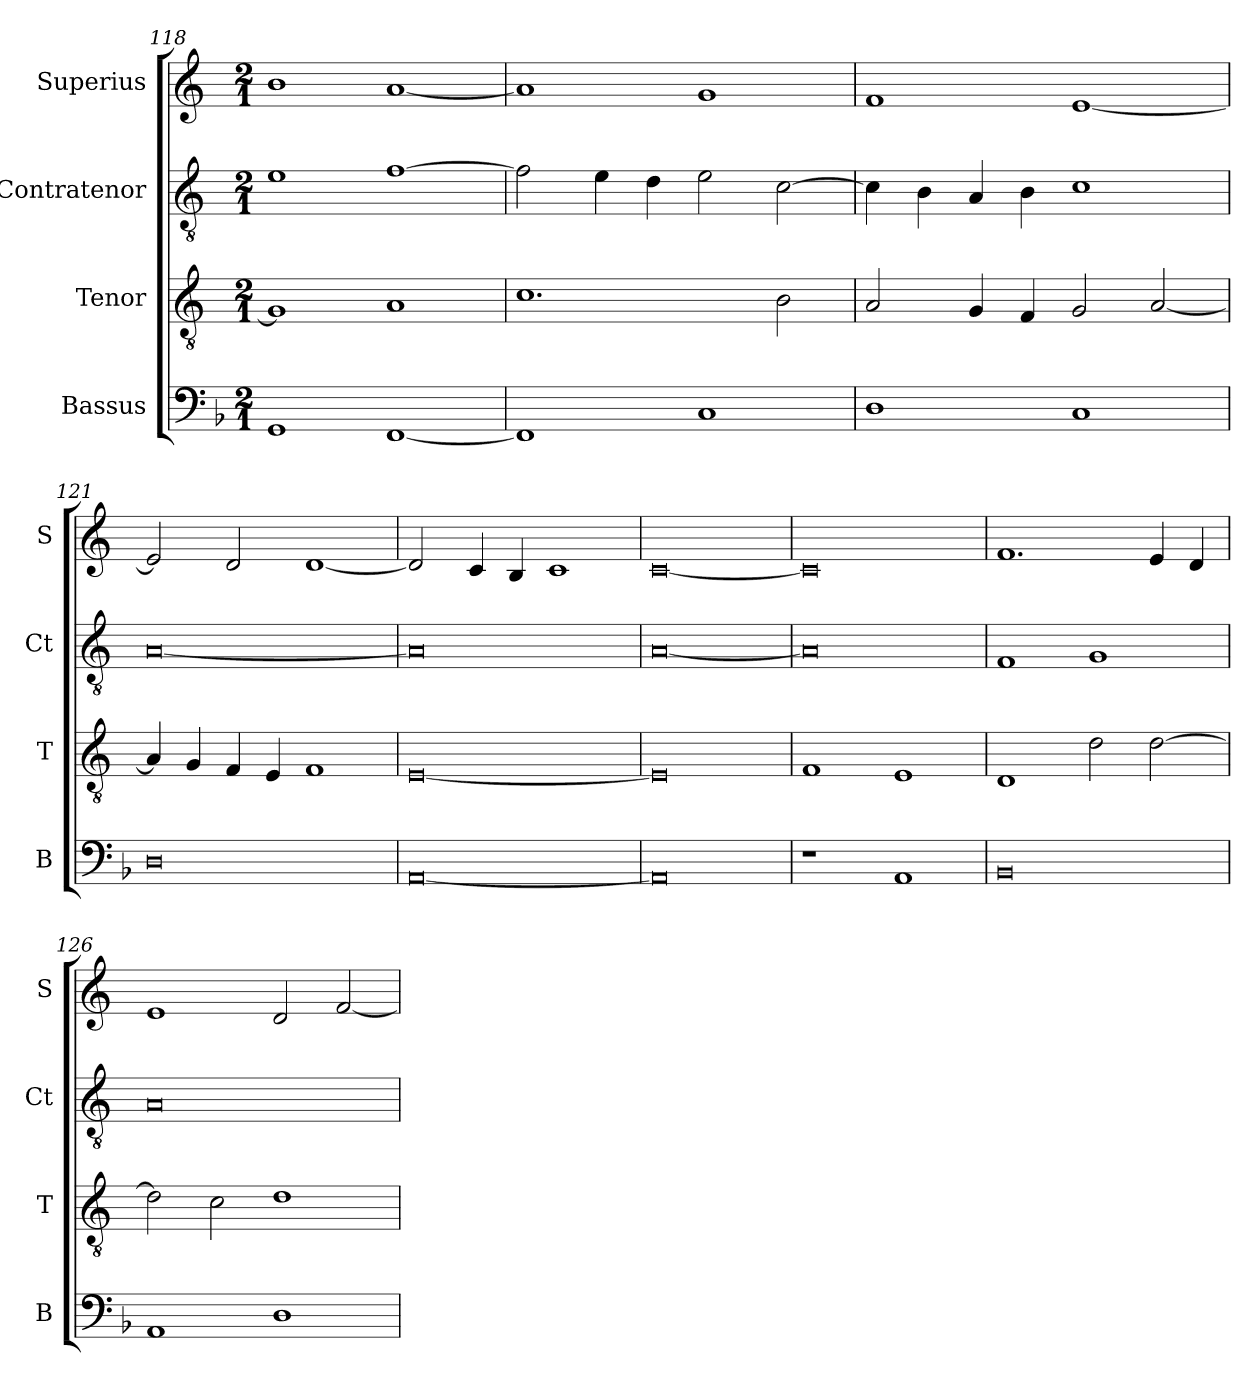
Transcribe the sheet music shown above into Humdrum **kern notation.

**kern	**kern	**kern	**kern
*part4	*part3	*part2	*part1
*staff4	*staff3	*staff2	*staff1
*I"Bassus	*I"Tenor	*I"Contratenor	*I"Superius
*I'B	*I'T	*I'Ct	*I'S
*clefF4	*clefGv2	*clefGv2	*clefG2
*k[b-]	*k[]	*k[]	*k[]
*M2/1	*M2/1	*M2/1	*M2/1
=118	=118	=118	=118
1GG	1G]	1e	1b
[1FF	1A	[1f	[1a
=119	=119	=119	=119
1FF]	1.c	2f\]	1a]
.	.	4e\	.
.	.	4d\	.
1C	.	2e\	1g
.	2B\	[2c\	.
=120	=120	=120	=120
1D	2A/	4c\]	1f
.	.	4B\	.
.	4G/	4A/	.
.	4F/	4B\	.
1C	2G/	1c	[1e
.	[2A/	.	.
=121	=121	=121	=121
0D	4A/]	[0A	2e/]
.	4G/	.	.
.	4F/	.	2d/
.	4E/	.	.
.	1F	.	[1d
=122	=122	=122	=122
[0AA	[0E	0A]	2d/]
.	.	.	4c/
.	.	.	4B/
.	.	.	1c
=123	=123	=123	=123
0AA]	0E]	[0A	[0c
=124	=124	=124	=124
1r	1F	0A]	0c]
1AA	1E	.	.
=125	=125	=125	=125
0BB-	1D	1F	1.f
.	2d\	1G	.
.	[2d\	.	4e/
.	.	.	4d/
=126	=126	=126	=126
1AA	2d\]	0A	1e
.	2c\	.	.
1D	1d	.	2d/
.	.	.	[2f/
=	=	=	=
*-	*-	*-	*-
